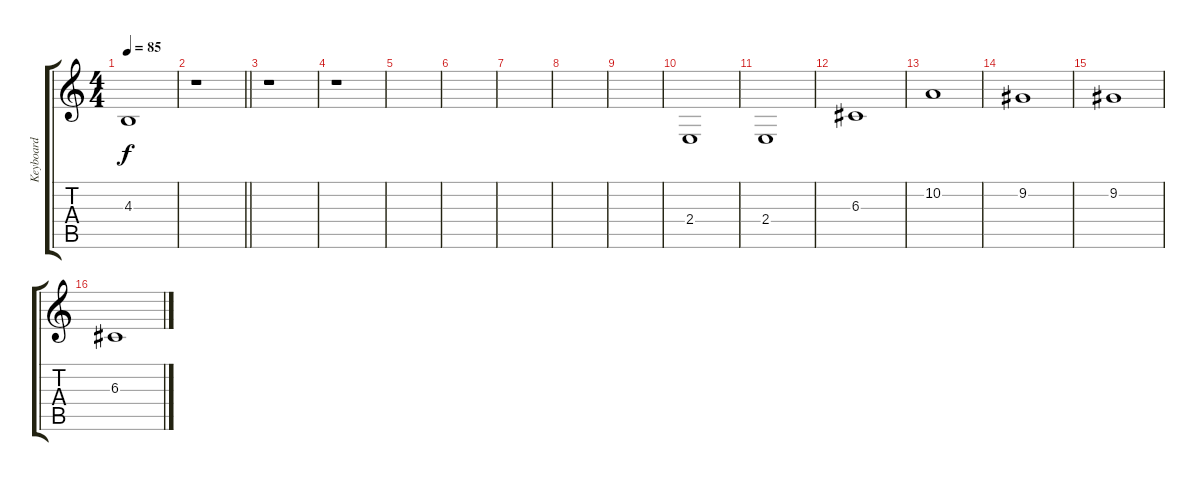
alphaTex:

\track ("Keyboard" "Keyboard") {instrument stringensemble2}
\staff {score tabs}
\tuning (E4 B3 G3 D3 A2 E2) {hide}
\ts (4 4)
\tempo 85
\clef g2
\ks c
4.3.1{dy f} |
\barLineRight lightlight
r.1 |
r.1 |
r.1 |
|
|
|
|
|
2.4.1 |
2.4.1 |
6.3.1 |
10.2.1 |
9.2.1 |
9.2.1 |
6.3.1
